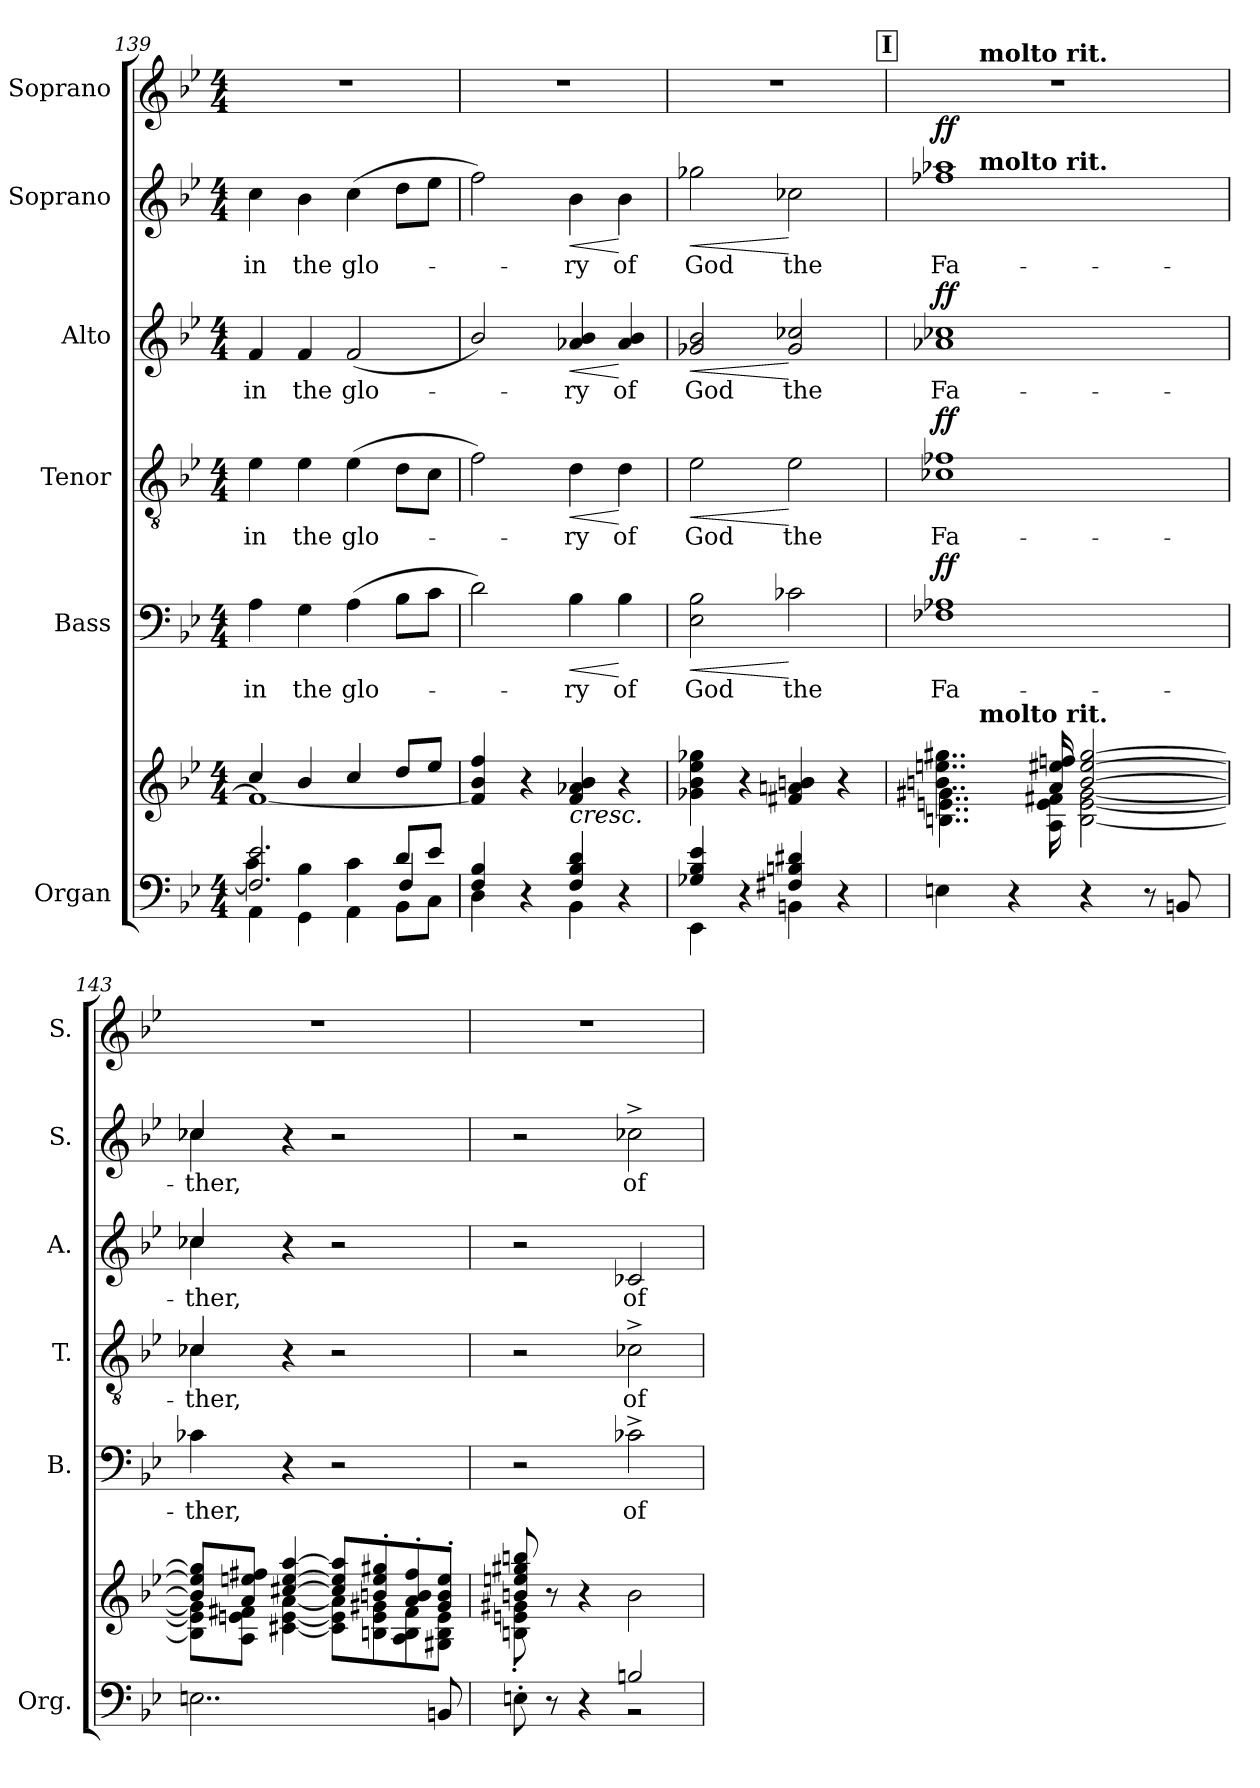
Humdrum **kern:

**kern	**kern	**kern	**text	**dynam	**kern	**text	**dynam	**kern	**text	**dynam	**kern	**text	**dynam	**kern
*part6	*part6	*part5	*part5	*part5	*part4	*part4	*part4	*part3	*part3	*part3	*part2	*part2	*part2	*part1
*staff7	*staff6	*staff5	*staff5	*staff5	*staff4	*staff4	*staff4	*staff3	*staff3	*staff3	*staff2	*staff2	*staff2	*staff1
*I"Organ	*	*I"Bass	*	*	*I"Tenor	*	*	*I"Alto	*	*	*I"Soprano	*	*	*I"Soprano
*I'Org.	*	*I'B.	*	*	*I'T.	*	*	*I'A.	*	*	*I'S.	*	*	*I'S.
*clefF4	*clefG2	*clefF4	*	*	*clefGv2	*	*	*clefG2	*	*	*clefG2	*	*	*clefG2
*	*	*	*	*	*ITrd7c12	*	*	*	*	*	*	*	*	*
*k[b-e-]	*k[b-e-]	*k[b-e-]	*	*	*k[b-e-]	*	*	*k[b-e-]	*	*	*k[b-e-]	*	*	*k[b-e-]
*B-:	*B-:	*B-:	*	*	*B-:	*	*	*B-:	*	*	*B-:	*	*	*B-:
*M4/4	*M4/4	*M4/4	*	*	*M4/4	*	*	*M4/4	*	*	*M4/4	*	*	*M4/4
=139	=139	=139	=139	=139	=139	=139	=139	=139	=139	=139	=139	=139	=139	=139
*^	*^	*	*	*	*	*	*	*	*	*	*	*	*	*
*	*^	*	*	*	*	*	*	*	*	*	*	*	*	*	*	*
*	*	*^	*	*	*	*	*	*	*	*	*	*	*	*	*	*	*
!	!	!	!	!	!	!	!LO:LY:b:color=#000000	!	!	!	!	!	!	!	!	!	!	!
!	!	!	!	!	!	!	!	!	!	!LO:LY:b:color=#000000	!	!	!	!	!	!	!	!
!	!	!	!	!	!	!	!	!	!	!	!	!	!LO:LY:b:color=#000000	!	!	!	!	!
!	!	!	!	!	!	!	!	!	!	!	!	!	!	!	!	!LO:LY:b:color=#000000	!	!
2.Fi/] 2.e-i	4ci\	2.ryy	4AAi\	4cci/	1fi_	4Ai\	in	.	4E-i\	in	.	4fi/	in	.	4cci\	in	.	1r
!	!	!	!	!	!	!	!LO:LY:b:color=#000000	!	!	!	!	!	!	!	!	!	!	!
!	!	!	!	!	!	!	!	!	!	!LO:LY:b:color=#000000	!	!	!	!	!	!	!	!
!	!	!	!	!	!	!	!	!	!	!	!	!	!LO:LY:b:color=#000000	!	!	!	!	!
!	!	!	!	!	!	!	!	!	!	!	!	!	!	!	!	!LO:LY:b:color=#000000	!	!
.	4B-i\	.	4GGi\	4b-i/	.	4Gi\	the	.	4E-i\	the	.	4fi/	the	.	4b-i\	the	.	.
!	!	!	!	!	!	!	!LO:LY:b:color=#000000	!	!	!	!	!	!	!	!	!	!	!
!	!	!	!	!	!	!	!	!	!	!LO:LY:b:color=#000000	!	!	!	!	!	!	!	!
!	!	!	!	!	!	!	!	!	!	!	!	!	!LO:LY:b:color=#000000	!	!	!	!	!
!	!	!	!	!	!	!	!	!	!	!	!	!	!	!	!	!LO:LY:b:color=#000000	!	!
.	4ci\	.	4AAi\	4cci/	.	(4Ai\	glo-	.	(4E-i\	glo-	.	(2fi/	glo-	.	(4cci\	glo-	.	.
8di/L	8BB-i\L	4Fi/	4ryy	8ddi/L	.	8B-i\L	.	.	8Di\L	.	.	.	.	.	8ddi\L	.	.	.
8e-i/J	8Ci\J	.	.	8ee-i/J	.	8ci\J	.	.	8Ci\J	.	.	.	.	.	8ee-i\J	.	.	.
*	*v	*v	*v	*	*	*	*	*	*	*	*	*	*	*	*	*	*	*
*	*	*v	*v	*	*	*	*	*	*	*	*	*	*	*	*	*
=140	=140	=140	=140	=140	=140	=140	=140	=140	=140	=140	=140	=140	=140	=140	=140
4Fi/ 4B-i	4Di\	4fi/] 4b-i 4ffi	2di\)	.	.	2Fi\)	.	.	2b-i/)	.	.	2ffi\)	.	.	1r
4ryy	4r	4r	.	.	.	.	.	.	.	.	.	.	.	.	.
!	!	!	!	!LO:LY:b:color=#000000	!LO:HP:b	!	!	!	!	!	!	!	!	!	!
!	!	!	!	!	!	!	!LO:LY:b:color=#000000	!LO:HP:b	!	!	!	!	!	!	!
!	!	!	!	!	!	!	!	!	!	!LO:LY:b:color=#000000	!LO:HP:b	!	!	!	!
!	!	!LO:TX:b:i:t=cresc.	!	!	!	!	!	!	!	!	!	!	!	!	!
!	!	!	!	!	!	!	!	!	!	!	!	!	!LO:LY:b:color=#000000	!LO:HP:b	!
4Fi/ 4B-i 4di	4BB-i\	4fi/ 4a-Xi 4b-i	4B-i\	-ry	<	4Di\	-ry	<	4a-Xi/ 4b-i	-ry	<	4b-i\	-ry	<	.
!	!	!	!	!LO:LY:b:color=#000000	!	!	!	!	!	!	!	!	!	!	!
!	!	!	!	!	!	!	!LO:LY:b:color=#000000	!	!	!	!	!	!	!	!
!	!	!	!	!	!	!	!	!	!	!LO:LY:b:color=#000000	!	!	!	!	!
!	!	!	!	!	!	!	!	!	!	!	!	!	!LO:LY:b:color=#000000	!	!
4ryy	4r	4r	4B-i\	of	[	4Di\	of	[	4a-i/ 4b-i	of	[	4b-i\	of	[	.
=141	=141	=141	=141	=141	=141	=141	=141	=141	=141	=141	=141	=141	=141	=141	=141
!	!	!	!	!LO:LY:b:color=#000000	!LO:HP:b	!	!	!	!	!	!	!	!	!	!
!	!	!	!	!	!	!	!LO:LY:b:color=#000000	!LO:HP:b	!	!	!	!	!	!	!
!	!	!	!	!	!	!	!	!	!	!LO:LY:b:color=#000000	!LO:HP:b	!	!	!	!
!	!	!	!	!	!	!	!	!	!	!	!	!	!LO:LY:b:color=#000000	!LO:HP:b	!
4G-Xi/ 4B-i 4e-i	4EE-i\	4g-Xi\ 4b-i 4ee-i 4gg-Xi	2E-i\ 2B-i	God	<	2E-i\	God	<	2g-Xi/ 2b-i	God	<	2gg-Xi\	God	<	1r
4r	4ryy	4r	.	.	.	.	.	.	.	.	.	.	.	.	.
!	!	!	!	!LO:LY:b:color=#000000	!	!	!	!	!	!	!	!	!	!	!
!	!	!	!	!	!	!	!LO:LY:b:color=#000000	!	!	!	!	!	!	!	!
!	!	!	!	!	!	!	!	!	!	!LO:LY:b:color=#000000	!	!	!	!	!
!	!	!	!	!	!	!	!	!	!	!	!	!	!LO:LY:b:color=#000000	!	!
4F#Xi/ 4Bni 4d#Xi	4BBni\	4f#Xi/ 4ani 4bni	2c-Xi\	the	[	2E-i\	the	[	2g-i/ 2cc-Xi	the	[	2cc-Xi\	the	[	.
4r	4ryy	4r	.	.	.	.	.	.	.	.	.	.	.	.	.
*v	*v	*	*	*	*	*	*	*	*	*	*	*	*	*	*
!!LO:PB:g=z
!!LO:REH:place=s1:B:color=#000000:enc=box:fs=16.2837:t=I
=142	=142	=142	=142	=142	=142	=142	=142	=142	=142	=142	=142	=142	=142	=142
*	*^	*	*	*	*	*	*	*	*	*	*	*	*	*
*^	*	*	*	*	*	*	*	*	*	*	*	*	*	*	*
!	!	!	!	!	!LO:LY:b:color=#000000	!	!	!	!	!	!	!	!	!	!	!
*v	*v	*	*	*	*	*	*	*	*	*	*	*	*	*	*	*
*^	*	*	*	*	*	*	*	*	*	*	*	*	*	*	*
!	!	!	!	!	!	!	!	!LO:LY:b:color=#000000	!	!	!	!	!	!	!	!
*v	*v	*	*	*	*	*	*	*	*	*	*	*	*	*	*	*
*^	*	*	*	*	*	*	*	*	*	*	*	*	*	*	*
!	!	!	!	!	!	!	!	!	!	!	!LO:LY:b:color=#000000	!	!	!	!	!
*v	*v	*	*	*	*	*	*	*	*	*	*	*	*	*	*	*
*^	*	*	*	*	*	*	*	*	*	*	*	*	*	*	*
!	!	!	!	!	!	!	!	!	!	!	!	!	!	!LO:LY:b:color=#000000	!	!
*v	*v	*	*^	*	*	*	*	*	*	*	*	*	*^	*	*	*^
4Eni\	4..bni\ 4..eeni 4..gg#Xi	4..Bni\ 4..eni 4..g#Xi	8ryy	1F-Xi 1A-Xi	Fa-	ff	1C-Xi 1F-Xi	Fa-	ff	1a-Xi 1cc-Xi	Fa-	ff	1ff-Xi 1aa-Xi	8ryy	Fa-	ff	1r	8ryy
.	.	.	64ryy	.	.	.	.	.	.	.	.	.	.	64ryy	.	.	.	64ryy
.	.	.	512ryy	.	.	.	.	.	.	.	.	.	.	512ryy	.	.	.	512ryy
!	!	!	!	!	!	!	!	!	!	!	!	!	!	!	!	!	!	!LO:TX:a:B:t=molto rit.
!	!	!	!	!	!	!	!	!	!	!	!	!	!	!LO:TX:a:B:t=molto rit.	!	!	!	!
!	!	!	!LO:TX:a:B:t=molto rit.	!	!	!	!	!	!	!	!	!	!	!	!	!	!	!
.	.	.	2ryy	.	.	.	.	.	.	.	.	.	.	2ryy	.	.	.	2ryy
4r	.	.	.	.	.	.	.	.	.	.	.	.	.	.	.	.	.	.
.	16ai/ 16ee#Xi 16ffni	16Ai\ 16ei 16f#Xi	.	.	.	.	.	.	.	.	.	.	.	.	.	.	.	.
4r	[2bi/ [2ee#i [2gg#i	[2Bi\ [2ei [2g#i	.	.	.	.	.	.	.	.	.	.	.	.	.	.	.	.
.	.	.	4ryy	.	.	.	.	.	.	.	.	.	.	4ryy	.	.	.	4ryy
8r	.	.	.	.	.	.	.	.	.	.	.	.	.	.	.	.	.	.
8BBni/	.	.	.	.	.	.	.	.	.	.	.	.	.	.	.	.	.	.
.	.	.	16ryy	.	.	.	.	.	.	.	.	.	.	16ryy	.	.	.	16ryy
.	.	.	32ryy	.	.	.	.	.	.	.	.	.	.	32ryy	.	.	.	32ryy
.	.	.	128..ryy	.	.	.	.	.	.	.	.	.	.	128..ryy	.	.	.	128..ryy
*	*	*v	*v	*	*	*	*	*	*	*	*	*	*	*	*	*	*v	*v
=143	=143	=143	=143	=143	=143	=143	=143	=143	=143	=143	=143	=143	=143	=143	=143	=143
*	*	*^	*	*	*	*	*	*	*	*	*	*	*	*	*	*^
!	!	!	!	!	!LO:LY:b:color=#000000	!	!	!	!	!	!	!	!	!	!	!	!	!
*	*	*v	*v	*	*	*	*	*	*	*	*	*	*	*	*	*	*v	*v
*	*	*^	*	*	*	*	*	*	*	*	*	*	*	*	*	*^
!	!	!	!	!	!	!	!	!LO:LY:b:color=#000000	!	!	!	!	!	!	!	!	!	!
*	*	*v	*v	*	*	*	*^	*	*	*	*	*	*	*	*	*	*v	*v
*	*	*^	*	*	*	*	*	*	*	*	*	*	*	*	*	*	*^
!	!	!	!	!	!	!	!	!	!	!	!	!LO:LY:b:color=#000000	!	!	!	!	!	!	!
*	*	*v	*v	*	*	*	*	*	*	*	*^	*	*	*	*	*	*	*v	*v
*	*	*^	*	*	*	*	*	*	*	*	*	*	*	*	*	*	*	*^
!	!	!	!	!	!	!	!	!	!	!	!	!	!	!	!	!	!LO:LY:b:color=#000000	!	!	!
*	*	*v	*v	*	*	*	*	*	*	*	*	*	*	*	*	*	*	*	*v	*v
2..Eni\	8bi/] 8ee#i] 8gg#i]L	8Bi\] 8ei] 8g#i]L	4c-Xi\	-ther,	.	4C-Xi/	4C-i\	-ther,	.	4cc-Xi/	4cc-i\	-ther,	.	4cc-Xi/	4cc-i\	-ther,	.	1r
.	8ai/ 8eeni 8ff#XiJ	8Ai\ 8eni 8f#XiJ	.	.	.	.	.	.	.	.	.	.	.	.	.	.	.	.
.	[4cc#Xi/ [4eei [4aai	[4c#Xi\ [4ei [4ai	4r	.	.	2.ryy	4r	.	.	2.ryy	4r	.	.	2.ryy	4r	.	.	.
.	8cc#i/] 8eei] 8aai]L	8c#i\] 8ei] 8ai]L	2r	.	.	.	2r	.	.	.	2r	.	.	.	2r	.	.	.
.	8bni/' 8eei' 8gg#Xi'	8Bni\ 8ei 8g#Xi	.	.	.	.	.	.	.	.	.	.	.	.	.	.	.	.
.	8ai/' 8bi' 8ff#i'	8Ai\ 8Bi 8f#i	.	.	.	.	.	.	.	.	.	.	.	.	.	.	.	.
8BBni/	8g#i/' 8bi' 8eei'J	8G#Xi\ 8Bi 8eiJ	.	.	.	.	.	.	.	.	.	.	.	.	.	.	.	.
*	*	*	*	*	*	*v	*v	*	*	*	*	*	*	*v	*v	*	*	*
*	*	*	*	*	*	*	*	*	*v	*v	*	*	*	*	*	*
=144	=144	=144	=144	=144	=144	=144	=144	=144	=144	=144	=144	=144	=144	=144	=144
*^	*	*	*	*	*	*	*	*	*	*	*	*	*	*	*
2ryy	8En'i\	8bni/ 8eeni 8gg#Xi 8bbni	8Bni\' 8eni' 8g#Xi'	2r	.	.	2r	.	.	2r	.	.	2r	.	.	1r
.	8r	8r	2..ryy	.	.	.	.	.	.	.	.	.	.	.	.	.
.	4r	4r	.	.	.	.	.	.	.	.	.	.	.	.	.	.
!	!	!	!	!	!LO:LY:b:color=#000000	!	!	!	!	!	!	!	!	!	!	!
!	!	!	!	!	!	!	!	!LO:LY:b:color=#000000	!	!	!	!	!	!	!	!
!	!	!	!	!	!	!	!	!	!	!	!LO:LY:b:color=#000000	!	!	!	!	!
!	!	!	!	!	!	!	!	!	!	!	!	!	!	!LO:LY:b:color=#000000	!	!
2Bni/	2r	2bi\	.	2c-X^i\	of	.	2C-X^i\	of	.	2c-Xi/	of	.	2cc-X^i\	of	.	.
*v	*v	*	*	*	*	*	*	*	*	*	*	*	*	*	*	*
*	*v	*v	*	*	*	*	*	*	*	*	*	*	*	*	*
=	=	=	=	=	=	=	=	=	=	=	=	=	=	=
*-	*-	*-	*-	*-	*-	*-	*-	*-	*-	*-	*-	*-	*-	*-
